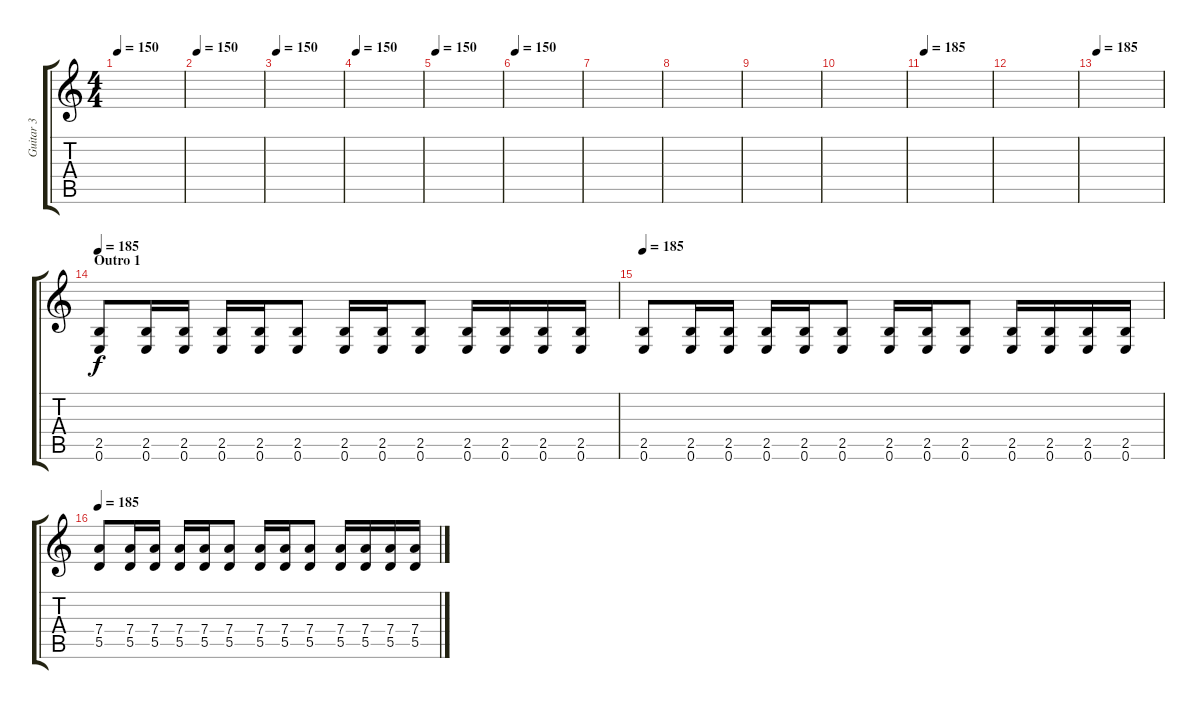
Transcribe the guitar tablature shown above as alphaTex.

\track ("Guitar 3 " "Guitar 3 ") {instrument distortionguitar}
\staff {score tabs}
\tuning (E4 B3 G3 D3 A2 E2) {hide}
\ts (4 4)
\tempo 150
\clef g2
\ks c
|
\tempo 150
|
\tempo 150
|
\tempo 150
|
\tempo 150
|
\tempo 150
|
|
|
|
|
\tempo 185
|
|
\tempo 185
|
\section ("" "Outro 1")
\tempo 185
(2.5 0.6).8{dy f volume 9} (2.5 0.6).16 (2.5 0.6).16 (2.5 0.6).16 (2.5 0.6).16 (2.5 0.6).8 (2.5 0.6).16 (2.5 0.6).16 (2.5 0.6).8 (2.5 0.6).16 (2.5 0.6).16 (2.5 0.6).16 (2.5 0.6).16 |
\tempo 185
(2.5 0.6).8 (2.5 0.6).16 (2.5 0.6).16 (2.5 0.6).16 (2.5 0.6).16 (2.5 0.6).8 (2.5 0.6).16 (2.5 0.6).16 (2.5 0.6).8 (2.5 0.6).16 (2.5 0.6).16 (2.5 0.6).16 (2.5 0.6).16 |
\tempo 185
(7.4 5.5).8 (7.4 5.5).16 (7.4 5.5).16 (7.4 5.5).16 (7.4 5.5).16 (7.4 5.5).8 (7.4 5.5).16 (7.4 5.5).16 (7.4 5.5).8 (7.4 5.5).16 (7.4 5.5).16 (7.4 5.5).16 (7.4 5.5).16
